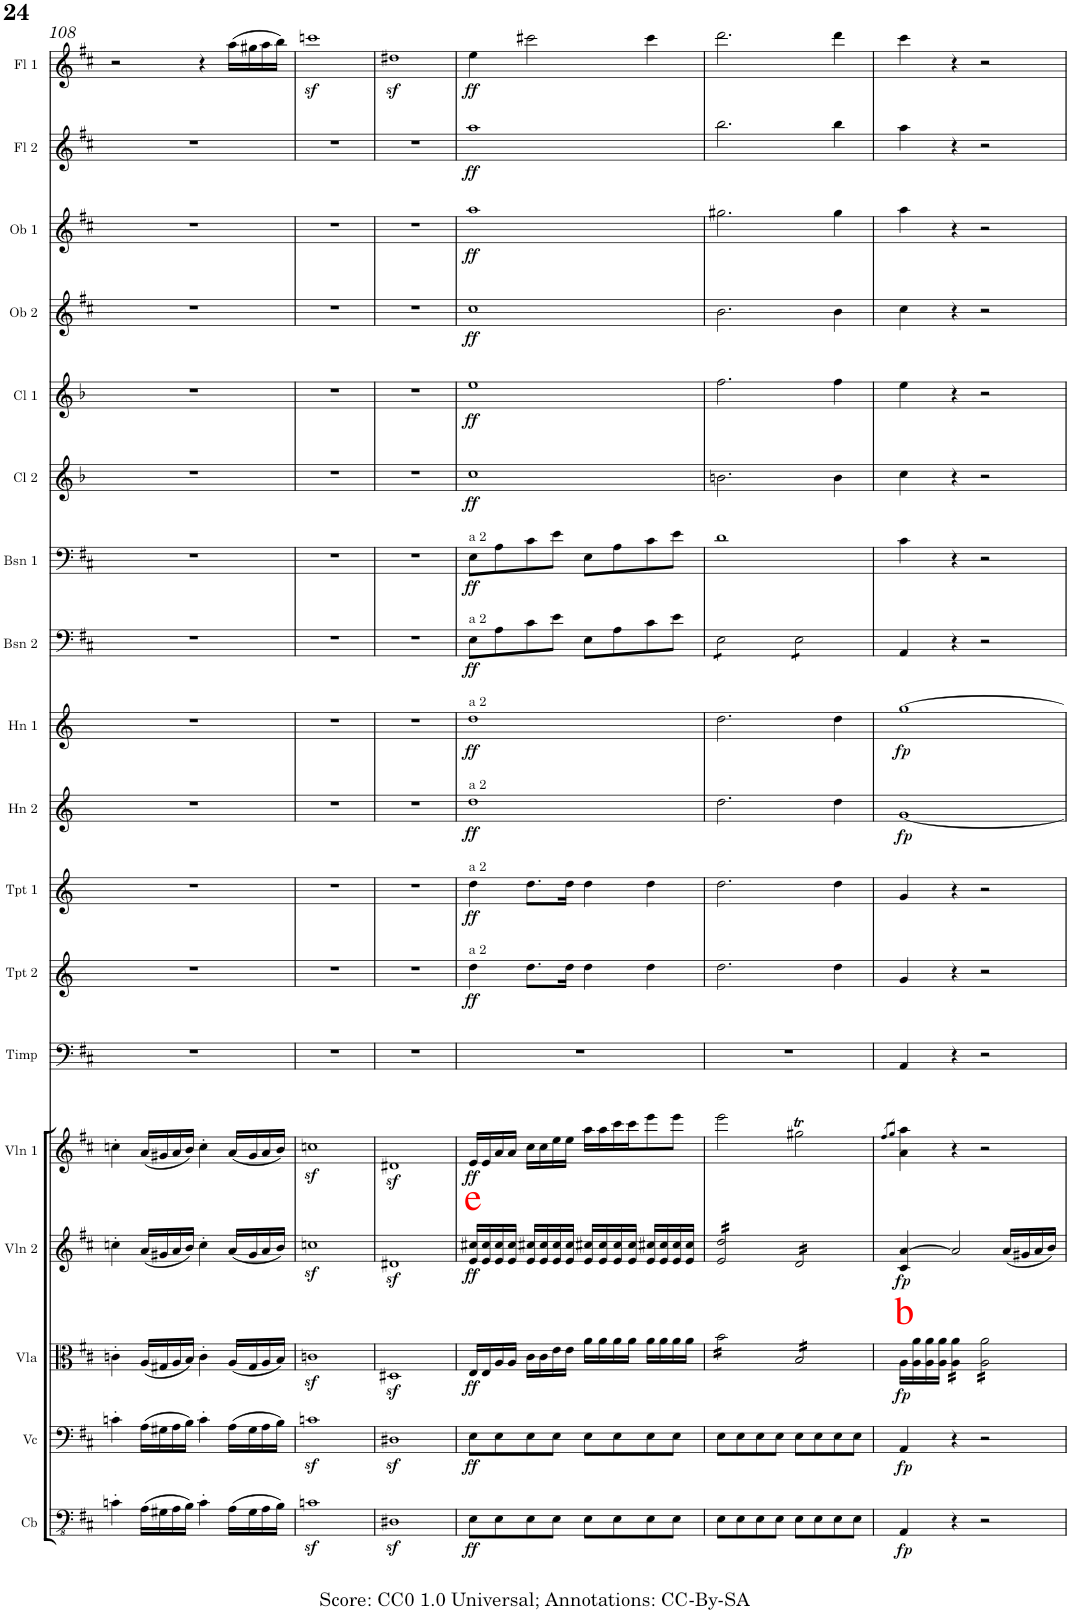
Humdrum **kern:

**kern	**dynam	**kern	**dynam	**kern	**dynam	**kern	**text	**dynam	**kern	**text	**dynam	**kern	**kern	**dynam	**kern	**dynam	**kern	**dynam	**kern	**dynam	**kern	**dynam	**kern	**dynam	**kern	**dynam	**kern	**dynam	**kern	**dynam	**kern	**dynam	**kern	**dynam	**kern	**dynam
*part18	*part18	*part17	*part17	*part16	*part16	*part15	*part15	*part15	*part14	*part14	*part14	*part13	*part12	*part12	*part11	*part11	*part10	*part10	*part9	*part9	*part8	*part8	*part7	*part7	*part6	*part6	*part5	*part5	*part4	*part4	*part3	*part3	*part2	*part2	*part1	*part1
*staff18	*staff18	*staff17	*staff17	*staff16	*staff16	*staff15	*staff15	*staff15	*staff14	*staff14	*staff14	*staff13	*staff12	*staff12	*staff11	*staff11	*staff10	*staff10	*staff9	*staff9	*staff8	*staff8	*staff7	*staff7	*staff6	*staff6	*staff5	*staff5	*staff4	*staff4	*staff3	*staff3	*staff2	*staff2	*staff1	*staff1
*I"Contrabass	*	*I"Violoncello	*	*I"Viola	*	*I"Violin 2	*	*	*I"Violin 1	*	*	*I"Timpani	*I"D Trumpet 2	*	*I"D Trumpet 1	*	*I"D Horn 2	*	*I"D Horn 1	*	*I"Bassoon 2	*	*I"Bassoon 1	*	*I"A Clarinet 2	*	*I"A Clarinet 1	*	*I"Oboe 2	*	*I"Oboe 1	*	*I"Flute 2	*	*I"Flute 1	*
*I'Cb	*	*I'Vc	*	*I'Vla	*	*I'Vln 2	*	*	*I'Vln 1	*	*	*I'Timp	*I'Tpt 2	*	*I'Tpt 1	*	*I'Hn 2	*	*I'Hn 1	*	*I'Bsn 2	*	*I'Bsn 1	*	*I'Cl 2	*	*I'Cl 1	*	*I'Ob 2	*	*I'Ob 1	*	*I'Fl 2	*	*I'Fl 1	*
!!LO:PB:g=z
*clefFv4	*	*clefF4	*	*clefC3	*	*clefG2	*	*	*clefG2	*	*	*clefF4	*clefG2	*	*clefG2	*	*clefG2	*	*clefG2	*	*clefF4	*	*clefF4	*	*clefG2	*	*clefG2	*	*clefG2	*	*clefG2	*	*clefG2	*	*clefG2	*
*	*	*	*	*	*	*	*	*	*	*	*	*	*Trd-1c-2	*	*Trd-1c-2	*	*Trd6c10	*	*Trd6c10	*	*	*	*	*	*Trd2c3	*	*Trd2c3	*	*	*	*	*	*	*	*	*
*k[f#c#]	*	*k[f#c#]	*	*k[f#c#]	*	*k[f#c#]	*	*	*k[f#c#]	*	*	*k[f#c#]	*k[]	*	*k[]	*	*k[]	*	*k[]	*	*k[f#c#]	*	*k[f#c#]	*	*k[b-]	*	*k[b-]	*	*k[f#c#]	*	*k[f#c#]	*	*k[f#c#]	*	*k[f#c#]	*
*M4/4	*	*M4/4	*	*M4/4	*	*M4/4	*	*	*M4/4	*	*	*M4/4	*M4/4	*	*M4/4	*	*M4/4	*	*M4/4	*	*M4/4	*	*M4/4	*	*M4/4	*	*M4/4	*	*M4/4	*	*M4/4	*	*M4/4	*	*M4/4	*
*met(c)	*	*met(c)	*	*met(c)	*	*met(c)	*	*	*met(c)	*	*	*met(c)	*met(c)	*	*met(c)	*	*met(c)	*	*met(c)	*	*met(c)	*	*met(c)	*	*met(c)	*	*met(c)	*	*met(c)	*	*met(c)	*	*met(c)	*	*met(c)	*
=108	=108	=108	=108	=108	=108	=108	=108	=108	=108	=108	=108	=108	=108	=108	=108	=108	=108	=108	=108	=108	=108	=108	=108	=108	=108	=108	=108	=108	=108	=108	=108	=108	=108	=108	=108	=108
4Cn'\	.	4cn'\	.	4cn'\	.	4ccn'\	.	.	4ccn'\	.	.	1r	1r	.	1r	.	1r	.	1r	.	1r	.	1r	.	1r	.	1r	.	1r	.	1r	.	1r	.	2r	.
(16AA\LL	.	(16A\LL	.	(16A/LL	.	(16a/LL	.	.	(16a/LL	.	.	.	.	.	.	.	.	.	.	.	.	.	.	.	.	.	.	.	.	.	.	.	.	.	.	.
16GG#X\	.	16G#X\	.	16G#X/	.	16g#X/	.	.	16g#X/	.	.	.	.	.	.	.	.	.	.	.	.	.	.	.	.	.	.	.	.	.	.	.	.	.	.	.
16AA\	.	16A\	.	16A/	.	16a/	.	.	16a/	.	.	.	.	.	.	.	.	.	.	.	.	.	.	.	.	.	.	.	.	.	.	.	.	.	.	.
16BB\JJ)	.	16B\JJ)	.	16B/JJ)	.	16b/JJ)	.	.	16b/JJ)	.	.	.	.	.	.	.	.	.	.	.	.	.	.	.	.	.	.	.	.	.	.	.	.	.	.	.
4C'\	.	4c'\	.	4c'\	.	4cc'\	.	.	4cc'\	.	.	.	.	.	.	.	.	.	.	.	.	.	.	.	.	.	.	.	.	.	.	.	.	.	4r	.
(16AA\LL	.	(16A\LL	.	(16A/LL	.	(16a/LL	.	.	(16a/LL	.	.	.	.	.	.	.	.	.	.	.	.	.	.	.	.	.	.	.	.	.	.	.	.	.	(16aa\LL	.
16GG#\	.	16G#\	.	16G#/	.	16g#/	.	.	16g#/	.	.	.	.	.	.	.	.	.	.	.	.	.	.	.	.	.	.	.	.	.	.	.	.	.	16gg#X\	.
16AA\	.	16A\	.	16A/	.	16a/	.	.	16a/	.	.	.	.	.	.	.	.	.	.	.	.	.	.	.	.	.	.	.	.	.	.	.	.	.	16aa\	.
16BB\JJ)	.	16B\JJ)	.	16B/JJ)	.	16b/JJ)	.	.	16b/JJ)	.	.	.	.	.	.	.	.	.	.	.	.	.	.	.	.	.	.	.	.	.	.	.	.	.	16bb\JJ)	.
=109	=109	=109	=109	=109	=109	=109	=109	=109	=109	=109	=109	=109	=109	=109	=109	=109	=109	=109	=109	=109	=109	=109	=109	=109	=109	=109	=109	=109	=109	=109	=109	=109	=109	=109	=109	=109
1Cnz<	.	1cnz<	.	1cnz<	.	1ccnz<	.	.	1ccnz<	.	.	1r	1r	.	1r	.	1r	.	1r	.	1r	.	1r	.	1r	.	1r	.	1r	.	1r	.	1r	.	1cccnz<	.
=110	=110	=110	=110	=110	=110	=110	=110	=110	=110	=110	=110	=110	=110	=110	=110	=110	=110	=110	=110	=110	=110	=110	=110	=110	=110	=110	=110	=110	=110	=110	=110	=110	=110	=110	=110	=110
1DD#Xz<	.	1D#Xz<	.	1D#Xz<	.	1d#Xz<	.	.	1d#Xz<	.	.	1r	1r	.	1r	.	1r	.	1r	.	1r	.	1r	.	1r	.	1r	.	1r	.	1r	.	1r	.	1dd#Xz<	.
=111	=111	=111	=111	=111	=111	=111	=111	=111	=111	=111	=111	=111	=111	=111	=111	=111	=111	=111	=111	=111	=111	=111	=111	=111	=111	=111	=111	=111	=111	=111	=111	=111	=111	=111	=111	=111
!	!	!	!	!	!	!	!	!	!	!	!	!	!	!	!	!	!	!	!	!	!	!	!LO:TX:a:t=a 2	!	!	!	!	!	!	!	!	!	!	!	!	!
!	!	!	!	!	!	!	!	!	!	!	!	!	!	!	!	!	!	!	!	!	!LO:TX:a:t=a 2	!	!	!	!	!	!	!	!	!	!	!	!	!	!	!
!	!	!	!	!	!	!	!	!	!	!	!	!	!	!	!	!	!	!	!LO:TX:a:t=a 2	!	!	!	!	!	!	!	!	!	!	!	!	!	!	!	!	!
!	!	!	!	!	!	!	!	!	!	!	!	!	!	!	!	!	!LO:TX:a:t=a 2	!	!	!	!	!	!	!	!	!	!	!	!	!	!	!	!	!	!	!
!	!	!	!	!	!	!	!	!	!	!	!	!	!	!	!LO:TX:a:t=a 2	!	!	!	!	!	!	!	!	!	!	!	!	!	!	!	!	!	!	!	!	!
!	!	!	!	!	!	!	!	!	!	!	!	!	!LO:TX:a:t=a 2	!	!	!	!	!	!	!	!	!	!	!	!	!	!	!	!	!	!	!	!	!	!	!
!	!LO:DY:b	!	!LO:DY:b	!	!LO:DY:b	!	!	!LO:DY:b	!	!LO:LY:b:color=#FF0000	!LO:DY:b	!	!	!LO:DY:b	!	!LO:DY:b	!	!LO:DY:b	!	!LO:DY:b	!	!LO:DY:b	!	!LO:DY:b	!	!LO:DY:b	!	!LO:DY:b	!	!LO:DY:b	!	!LO:DY:b	!	!LO:DY:b	!	!LO:DY:b
8EE\L	ff	8E\L	ff	16E/LL	ff	16e/ 16cc#X/LL	.	ff	16e/LL	e	ff	1r	4dd\	ff	4dd\	ff	1dd	ff	1dd	ff	8E\L	ff	8E\L	ff	1cc	ff	1ee	ff	1cc#	ff	1aa	ff	1aa	ff	4ee\	ff
.	.	.	.	16E/	.	16e/ 16cc#/	.	.	16e/	.	.	.	.	.	.	.	.	.	.	.	.	.	.	.	.	.	.	.	.	.	.	.	.	.	.	.
8EE\	.	8E\	.	16A/	.	16e/ 16cc#/	.	.	16a/	.	.	.	.	.	.	.	.	.	.	.	8A\	.	8A\	.	.	.	.	.	.	.	.	.	.	.	.	.
.	.	.	.	16A/JJ	.	16e/ 16cc#/JJ	.	.	16a/JJ	.	.	.	.	.	.	.	.	.	.	.	.	.	.	.	.	.	.	.	.	.	.	.	.	.	.	.
8EE\	.	8E\	.	16c#\LL	.	16e/ 16cc#X/LL	.	.	16cc#\LL	.	.	.	8.dd\L	.	8.dd\L	.	.	.	.	.	8c#\	.	8c#\	.	.	.	.	.	.	.	.	.	.	.	2ccc#X\	.
.	.	.	.	16c#\	.	16e/ 16cc#/	.	.	16cc#\	.	.	.	.	.	.	.	.	.	.	.	.	.	.	.	.	.	.	.	.	.	.	.	.	.	.	.
8EE\J	.	8E\J	.	16e\	.	16e/ 16cc#/	.	.	16ee\	.	.	.	.	.	.	.	.	.	.	.	8e\J	.	8e\J	.	.	.	.	.	.	.	.	.	.	.	.	.
.	.	.	.	16e\JJ	.	16e/ 16cc#/JJ	.	.	16ee\JJ	.	.	.	16dd\Jk	.	16dd\Jk	.	.	.	.	.	.	.	.	.	.	.	.	.	.	.	.	.	.	.	.	.
8EE\L	.	8E\L	.	16a\LL	.	16e/ 16cc#X/LL	.	.	16aa\LL	.	.	.	4dd\	.	4dd\	.	.	.	.	.	8E\L	.	8E\L	.	.	.	.	.	.	.	.	.	.	.	.	.
.	.	.	.	16a\	.	16e/ 16cc#/	.	.	16aa\	.	.	.	.	.	.	.	.	.	.	.	.	.	.	.	.	.	.	.	.	.	.	.	.	.	.	.
8EE\	.	8E\	.	16a\	.	16e/ 16cc#/	.	.	16ccc#\	.	.	.	.	.	.	.	.	.	.	.	8A\	.	8A\	.	.	.	.	.	.	.	.	.	.	.	.	.
.	.	.	.	16a\JJ	.	16e/ 16cc#/JJ	.	.	16ccc#\J	.	.	.	.	.	.	.	.	.	.	.	.	.	.	.	.	.	.	.	.	.	.	.	.	.	.	.
8EE\	.	8E\	.	16a\LL	.	16e/ 16cc#X/LL	.	.	8eee\	.	.	.	4dd\	.	4dd\	.	.	.	.	.	8c#\	.	8c#\	.	.	.	.	.	.	.	.	.	.	.	4ccc#\	.
.	.	.	.	16a\	.	16e/ 16cc#/	.	.	.	.	.	.	.	.	.	.	.	.	.	.	.	.	.	.	.	.	.	.	.	.	.	.	.	.	.	.
8EE\J	.	8E\J	.	16a\	.	16e/ 16cc#/	.	.	8eee\J	.	.	.	.	.	.	.	.	.	.	.	8e\J	.	8e\J	.	.	.	.	.	.	.	.	.	.	.	.	.
.	.	.	.	16a\JJ	.	16e/ 16cc#/JJ	.	.	.	.	.	.	.	.	.	.	.	.	.	.	.	.	.	.	.	.	.	.	.	.	.	.	.	.	.	.
=112	=112	=112	=112	=112	=112	=112	=112	=112	=112	=112	=112	=112	=112	=112	=112	=112	=112	=112	=112	=112	=112	=112	=112	=112	=112	=112	=112	=112	=112	=112	=112	=112	=112	=112	=112	=112
*	*	*	*	*tremolo	*	*	*	*	*	*	*	*	*	*	*	*	*	*	*	*	*	*	*	*	*	*	*	*	*	*	*	*	*	*	*	*
*	*	*	*	*	*	*tremolo	*	*	*	*	*	*	*	*	*	*	*	*	*	*	*	*	*	*	*	*	*	*	*	*	*	*	*	*	*	*
*	*	*	*	*	*	*	*	*	*	*	*	*	*	*	*	*	*	*	*	*	*tremolo	*	*	*	*	*	*	*	*	*	*	*	*	*	*	*
8EE\L	.	8E\L	.	16b\LL	.	16e/ 16dd/LL	.	.	2eee\	.	.	1r	2.dd\	.	2.dd\	.	2.dd\	.	2.dd\	.	8E\L	.	1d	.	2.bn\	.	2.ff\	.	2.b\	.	2.gg#X\	.	2.bb\	.	2.ddd\	.
.	.	.	.	16b\	.	16e/ 16dd/	.	.	.	.	.	.	.	.	.	.	.	.	.	.	.	.	.	.	.	.	.	.	.	.	.	.	.	.	.	.
8EE\	.	8E\	.	16b\	.	16e/ 16dd/	.	.	.	.	.	.	.	.	.	.	.	.	.	.	8E\	.	.	.	.	.	.	.	.	.	.	.	.	.	.	.
.	.	.	.	16b\	.	16e/ 16dd/	.	.	.	.	.	.	.	.	.	.	.	.	.	.	.	.	.	.	.	.	.	.	.	.	.	.	.	.	.	.
8EE\	.	8E\	.	16b\	.	16e/ 16dd/	.	.	.	.	.	.	.	.	.	.	.	.	.	.	8E\	.	.	.	.	.	.	.	.	.	.	.	.	.	.	.
.	.	.	.	16b\	.	16e/ 16dd/	.	.	.	.	.	.	.	.	.	.	.	.	.	.	.	.	.	.	.	.	.	.	.	.	.	.	.	.	.	.
8EE\J	.	8E\J	.	16b\	.	16e/ 16dd/	.	.	.	.	.	.	.	.	.	.	.	.	.	.	8E\J	.	.	.	.	.	.	.	.	.	.	.	.	.	.	.
.	.	.	.	16b\JJ	.	16e/ 16dd/JJ	.	.	.	.	.	.	.	.	.	.	.	.	.	.	.	.	.	.	.	.	.	.	.	.	.	.	.	.	.	.
8EE\L	.	8E\L	.	16B/LL	.	16d/LL	.	.	2gg#Xt\	.	.	.	.	.	.	.	.	.	.	.	8E\L	.	.	.	.	.	.	.	.	.	.	.	.	.	.	.
.	.	.	.	16B/	.	16d/	.	.	.	.	.	.	.	.	.	.	.	.	.	.	.	.	.	.	.	.	.	.	.	.	.	.	.	.	.	.
8EE\	.	8E\	.	16B/	.	16d/	.	.	.	.	.	.	.	.	.	.	.	.	.	.	8E\	.	.	.	.	.	.	.	.	.	.	.	.	.	.	.
.	.	.	.	16B/	.	16d/	.	.	.	.	.	.	.	.	.	.	.	.	.	.	.	.	.	.	.	.	.	.	.	.	.	.	.	.	.	.
8EE\	.	8E\	.	16B/	.	16d/	.	.	.	.	.	.	4dd\	.	4dd\	.	4dd\	.	4dd\	.	8E\	.	.	.	4b\	.	4ff\	.	4b\	.	4gg#\	.	4bb\	.	4ddd\	.
.	.	.	.	16B/	.	16d/	.	.	.	.	.	.	.	.	.	.	.	.	.	.	.	.	.	.	.	.	.	.	.	.	.	.	.	.	.	.
8EE\J	.	8E\J	.	16B/	.	16d/	.	.	.	.	.	.	.	.	.	.	.	.	.	.	8E\J	.	.	.	.	.	.	.	.	.	.	.	.	.	.	.
*	*	*	*	*	*	*	*	*	*	*	*	*	*	*	*	*	*	*	*	*	*Xtremolo	*	*	*	*	*	*	*	*	*	*	*	*	*	*	*
.	.	.	.	16B/JJ	.	16d/JJ	.	.	.	.	.	.	.	.	.	.	.	.	.	.	.	.	.	.	.	.	.	.	.	.	.	.	.	.	.	.
*	*	*	*	*	*	*Xtremolo	*	*	*	*	*	*	*	*	*	*	*	*	*	*	*	*	*	*	*	*	*	*	*	*	*	*	*	*	*	*
*	*	*	*	*Xtremolo	*	*	*	*	*	*	*	*	*	*	*	*	*	*	*	*	*	*	*	*	*	*	*	*	*	*	*	*	*	*	*	*
=113	=113	=113	=113	=113	=113	=113	=113	=113	=113	=113	=113	=113	=113	=113	=113	=113	=113	=113	=113	=113	=113	=113	=113	=113	=113	=113	=113	=113	=113	=113	=113	=113	=113	=113	=113	=113
.	.	.	.	.	.	.	.	.	8qff#/L	.	.	.	.	.	.	.	.	.	.	.	.	.	.	.	.	.	.	.	.	.	.	.	.	.	.	.
.	.	.	.	.	.	.	.	.	8qgg/J	.	.	.	.	.	.	.	.	.	.	.	.	.	.	.	.	.	.	.	.	.	.	.	.	.	.	.
!	!LO:DY:b	!	!LO:DY:b	!	!LO:DY:b	!	!LO:LY:b:color=#FF0000	!LO:DY:b	!	!	!	!	!	!	!	!	!	!LO:DY:b	!	!LO:DY:b	!	!	!	!	!	!	!	!	!	!	!	!	!	!	!	!
4AAA/	fp	4AA/	fp	16A\LL	fp	4c#/ [4a/	b	fp	4a\ 4aa\	.	.	4AA/	4g/	.	4g/	.	[1g	fp	[1gg	fp	4AA/	.	4c#\	.	4cc\	.	4ee\	.	4cc#\	.	4aa\	.	4aa\	.	4ccc#\	.
.	.	.	.	16A\ 16a\	.	.	.	.	.	.	.	.	.	.	.	.	.	.	.	.	.	.	.	.	.	.	.	.	.	.	.	.	.	.	.	.
.	.	.	.	16A\ 16a\	.	.	.	.	.	.	.	.	.	.	.	.	.	.	.	.	.	.	.	.	.	.	.	.	.	.	.	.	.	.	.	.
.	.	.	.	16A\ 16a\JJ	.	.	.	.	.	.	.	.	.	.	.	.	.	.	.	.	.	.	.	.	.	.	.	.	.	.	.	.	.	.	.	.
*	*	*	*	*tremolo	*	*	*	*	*	*	*	*	*	*	*	*	*	*	*	*	*	*	*	*	*	*	*	*	*	*	*	*	*	*	*	*
4r	.	4r	.	16A\ 16a\LL	.	2a/]	.	.	4r	.	.	4r	4r	.	4r	.	.	.	.	.	4r	.	4r	.	4r	.	4r	.	4r	.	4r	.	4r	.	4r	.
.	.	.	.	16A\ 16a\	.	.	.	.	.	.	.	.	.	.	.	.	.	.	.	.	.	.	.	.	.	.	.	.	.	.	.	.	.	.	.	.
.	.	.	.	16A\ 16a\	.	.	.	.	.	.	.	.	.	.	.	.	.	.	.	.	.	.	.	.	.	.	.	.	.	.	.	.	.	.	.	.
.	.	.	.	16A\ 16a\JJ	.	.	.	.	.	.	.	.	.	.	.	.	.	.	.	.	.	.	.	.	.	.	.	.	.	.	.	.	.	.	.	.
2r	.	2r	.	16A\ 16a\LL	.	.	.	.	2r	.	.	2r	2r	.	2r	.	.	.	.	.	2r	.	2r	.	2r	.	2r	.	2r	.	2r	.	2r	.	2r	.
.	.	.	.	16A\ 16a\	.	.	.	.	.	.	.	.	.	.	.	.	.	.	.	.	.	.	.	.	.	.	.	.	.	.	.	.	.	.	.	.
.	.	.	.	16A\ 16a\	.	.	.	.	.	.	.	.	.	.	.	.	.	.	.	.	.	.	.	.	.	.	.	.	.	.	.	.	.	.	.	.
.	.	.	.	16A\ 16a\	.	.	.	.	.	.	.	.	.	.	.	.	.	.	.	.	.	.	.	.	.	.	.	.	.	.	.	.	.	.	.	.
.	.	.	.	16A\ 16a\	.	(16a/LL	.	.	.	.	.	.	.	.	.	.	.	.	.	.	.	.	.	.	.	.	.	.	.	.	.	.	.	.	.	.
.	.	.	.	16A\ 16a\	.	16g#X/	.	.	.	.	.	.	.	.	.	.	.	.	.	.	.	.	.	.	.	.	.	.	.	.	.	.	.	.	.	.
.	.	.	.	16A\ 16a\	.	16a/	.	.	.	.	.	.	.	.	.	.	.	.	.	.	.	.	.	.	.	.	.	.	.	.	.	.	.	.	.	.
.	.	.	.	16A\ 16a\JJ	.	16b/JJ)	.	.	.	.	.	.	.	.	.	.	.	.	.	.	.	.	.	.	.	.	.	.	.	.	.	.	.	.	.	.
*	*	*	*	*Xtremolo	*	*	*	*	*	*	*	*	*	*	*	*	*	*	*	*	*	*	*	*	*	*	*	*	*	*	*	*	*	*	*	*
=	=	=	=	=	=	=	=	=	=	=	=	=	=	=	=	=	=	=	=	=	=	=	=	=	=	=	=	=	=	=	=	=	=	=	=	=
*-	*-	*-	*-	*-	*-	*-	*-	*-	*-	*-	*-	*-	*-	*-	*-	*-	*-	*-	*-	*-	*-	*-	*-	*-	*-	*-	*-	*-	*-	*-	*-	*-	*-	*-	*-	*-
